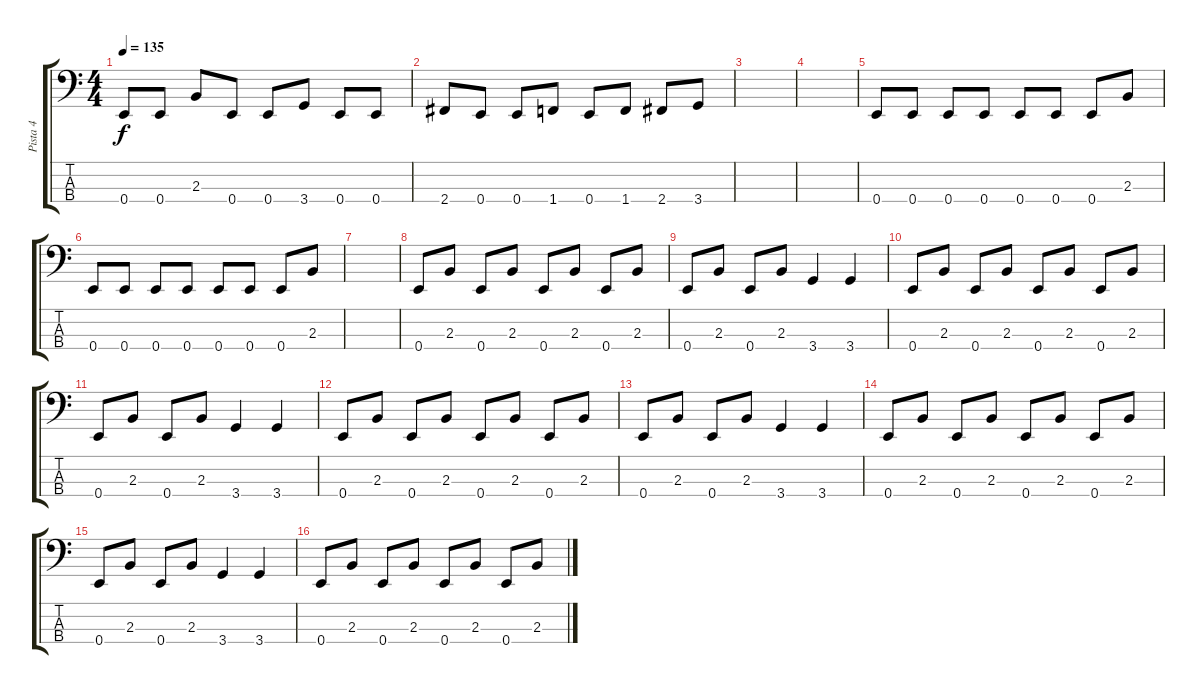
\track ("Pista 4" "Pista 4") {instrument electricbasspick}
\staff {score tabs}
\tuning (G2 D2 A1 E1) {hide}
\ts (4 4)
\tempo 135
\clef f4
\ks c
0.4.8{dy f} 0.4.8 2.3.8 0.4.8 0.4.8 3.4.8 0.4.8 0.4.8 |
2.4.8 0.4.8 0.4.8 1.4.8 0.4.8 1.4.8 2.4.8 3.4.8 |
|
|
0.4.8 0.4.8 0.4.8 0.4.8 0.4.8 0.4.8 0.4.8 2.3.8 |
0.4.8 0.4.8 0.4.8 0.4.8 0.4.8 0.4.8 0.4.8 2.3.8 |
|
0.4.8 2.3.8 0.4.8 2.3.8 0.4.8 2.3.8 0.4.8 2.3.8 |
0.4.8 2.3.8 0.4.8 2.3.8 3.4.4 3.4.4 |
0.4.8 2.3.8 0.4.8 2.3.8 0.4.8 2.3.8 0.4.8 2.3.8 |
0.4.8 2.3.8 0.4.8 2.3.8 3.4.4 3.4.4 |
0.4.8 2.3.8 0.4.8 2.3.8 0.4.8 2.3.8 0.4.8 2.3.8 |
0.4.8 2.3.8 0.4.8 2.3.8 3.4.4 3.4.4 |
0.4.8 2.3.8 0.4.8 2.3.8 0.4.8 2.3.8 0.4.8 2.3.8 |
0.4.8 2.3.8 0.4.8 2.3.8 3.4.4 3.4.4 |
0.4.8 2.3.8 0.4.8 2.3.8 0.4.8 2.3.8 0.4.8 2.3.8
